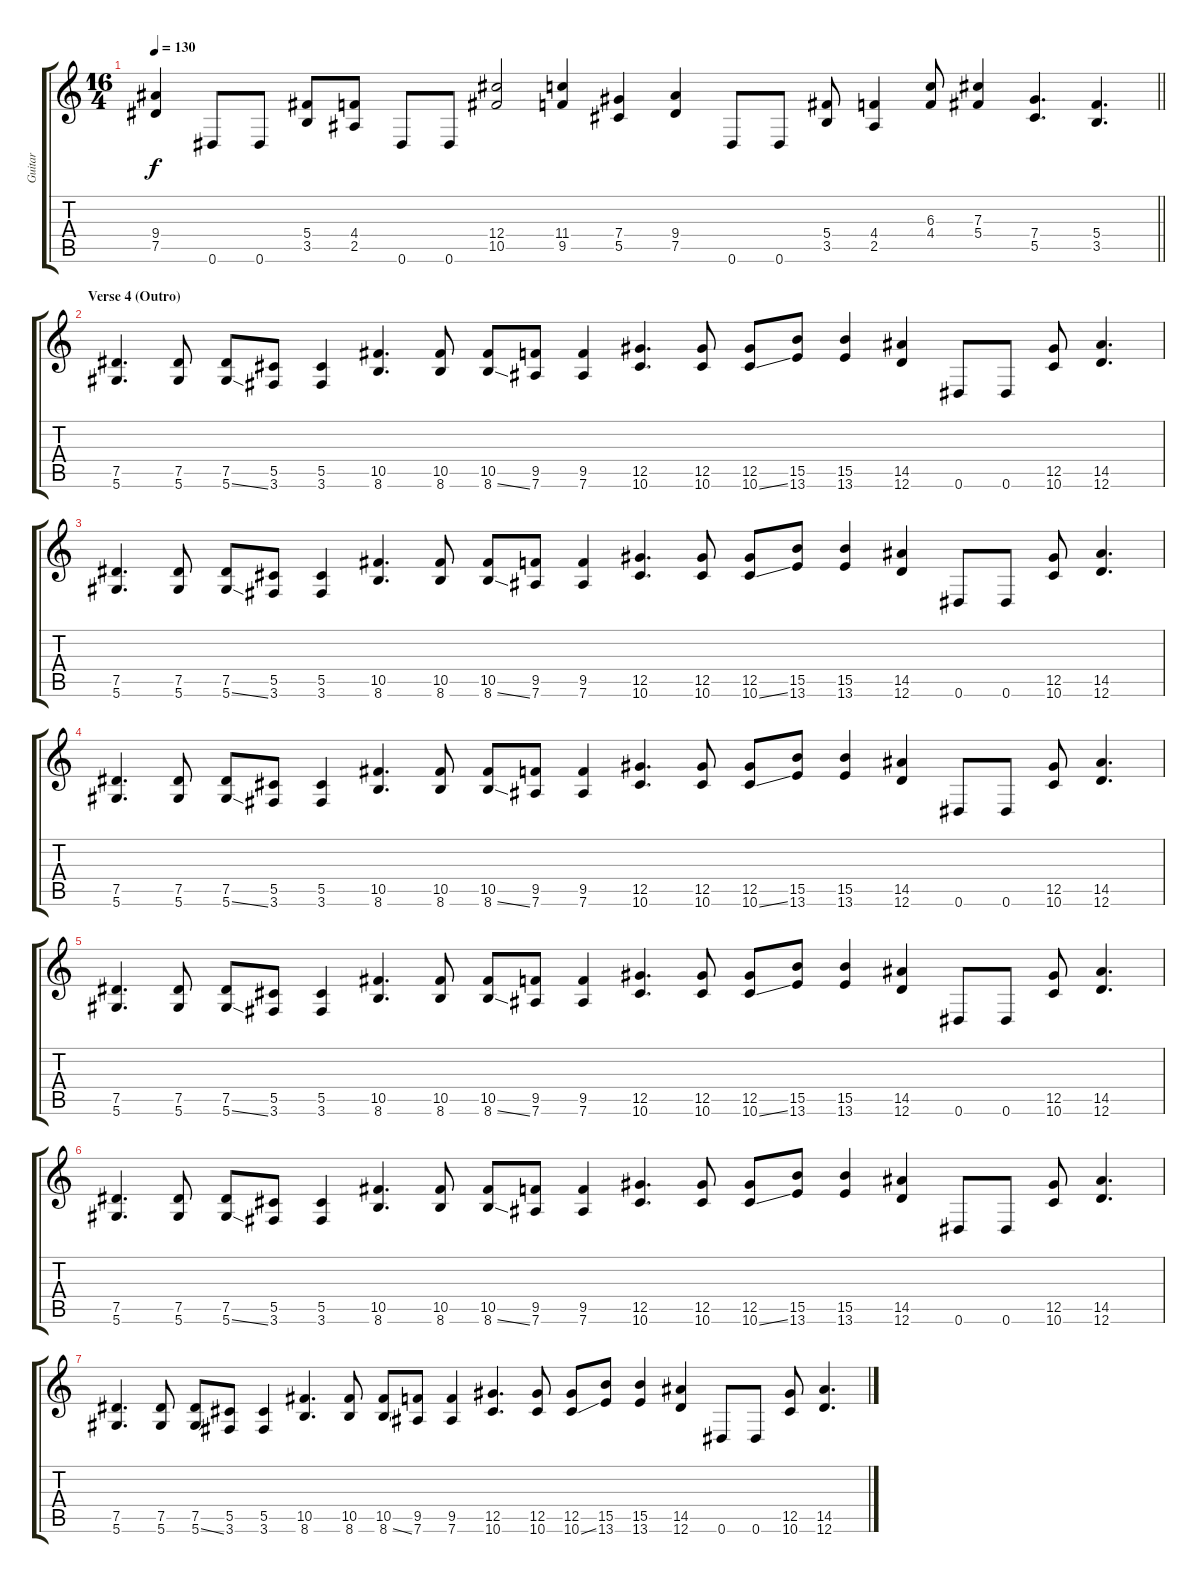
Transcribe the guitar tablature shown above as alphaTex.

\track ("Guitar" "Guitar") {instrument distortionguitar}
\staff {score tabs}
\tuning (Eb4 Bb3 Gb3 Db3 Ab2 Eb2) {hide}
\ts (16 4)
\tempo 130
\clef g2
\barLineRight lightlight
\ks c
(9.4 7.5).4{dy f} 0.6.8 0.6.8 (5.4 3.5).8 (4.4 2.5).8 0.6.8 0.6.8 (12.4 10.5).2 (11.4 9.5).4 (7.4 5.5).4 (9.4 7.5).4 0.6.8 0.6.8 (5.4 3.5).8 (4.4 2.5).4 (6.3 4.4).8 (7.3 5.4).4 (7.4 5.5).4{d} (5.4 3.5).4{d} |
\section ("" "Verse 4 (Outro)")
(7.5 5.6).4{d} (7.5 5.6).8 (7.5 5.6{ss}).8 (5.5 3.6).8 (5.5 3.6).4 (10.5 8.6).4{d} (10.5 8.6).8 (10.5 8.6{ss}).8 (9.5 7.6).8 (9.5 7.6).4 (12.5 10.6).4{d} (12.5 10.6).8 (12.5 10.6{ss}).8 (15.5 13.6).8 (15.5 13.6).4 (14.5 12.6).4 0.6.8 0.6.8 (12.5 10.6).8 (14.5 12.6).4{d} |
(7.5 5.6).4{d} (7.5 5.6).8 (7.5 5.6{ss}).8 (5.5 3.6).8 (5.5 3.6).4 (10.5 8.6).4{d} (10.5 8.6).8 (10.5 8.6{ss}).8 (9.5 7.6).8 (9.5 7.6).4 (12.5 10.6).4{d} (12.5 10.6).8 (12.5 10.6{ss}).8 (15.5 13.6).8 (15.5 13.6).4 (14.5 12.6).4 0.6.8 0.6.8 (12.5 10.6).8 (14.5 12.6).4{d} |
(7.5 5.6).4{d} (7.5 5.6).8 (7.5 5.6{ss}).8 (5.5 3.6).8 (5.5 3.6).4 (10.5 8.6).4{d} (10.5 8.6).8 (10.5 8.6{ss}).8 (9.5 7.6).8 (9.5 7.6).4 (12.5 10.6).4{d} (12.5 10.6).8 (12.5 10.6{ss}).8 (15.5 13.6).8 (15.5 13.6).4 (14.5 12.6).4 0.6.8 0.6.8 (12.5 10.6).8 (14.5 12.6).4{d} |
(7.5 5.6).4{d} (7.5 5.6).8 (7.5 5.6{ss}).8 (5.5 3.6).8 (5.5 3.6).4 (10.5 8.6).4{d} (10.5 8.6).8 (10.5 8.6{ss}).8 (9.5 7.6).8 (9.5 7.6).4 (12.5 10.6).4{d} (12.5 10.6).8 (12.5 10.6{ss}).8 (15.5 13.6).8 (15.5 13.6).4 (14.5 12.6).4 0.6.8 0.6.8 (12.5 10.6).8 (14.5 12.6).4{d} |
(7.5 5.6).4{d} (7.5 5.6).8 (7.5 5.6{ss}).8 (5.5 3.6).8 (5.5 3.6).4 (10.5 8.6).4{d} (10.5 8.6).8 (10.5 8.6{ss}).8 (9.5 7.6).8 (9.5 7.6).4 (12.5 10.6).4{d} (12.5 10.6).8 (12.5 10.6{ss}).8 (15.5 13.6).8 (15.5 13.6).4 (14.5 12.6).4 0.6.8 0.6.8 (12.5 10.6).8 (14.5 12.6).4{d} |
(7.5 5.6).4{d} (7.5 5.6).8 (7.5 5.6{ss}).8 (5.5 3.6).8 (5.5 3.6).4 (10.5 8.6).4{d} (10.5 8.6).8 (10.5 8.6{ss}).8 (9.5 7.6).8 (9.5 7.6).4 (12.5 10.6).4{d} (12.5 10.6).8 (12.5 10.6{ss}).8 (15.5 13.6).8 (15.5 13.6).4 (14.5 12.6).4 0.6.8 0.6.8 (12.5 10.6).8 (14.5 12.6).4{d}
